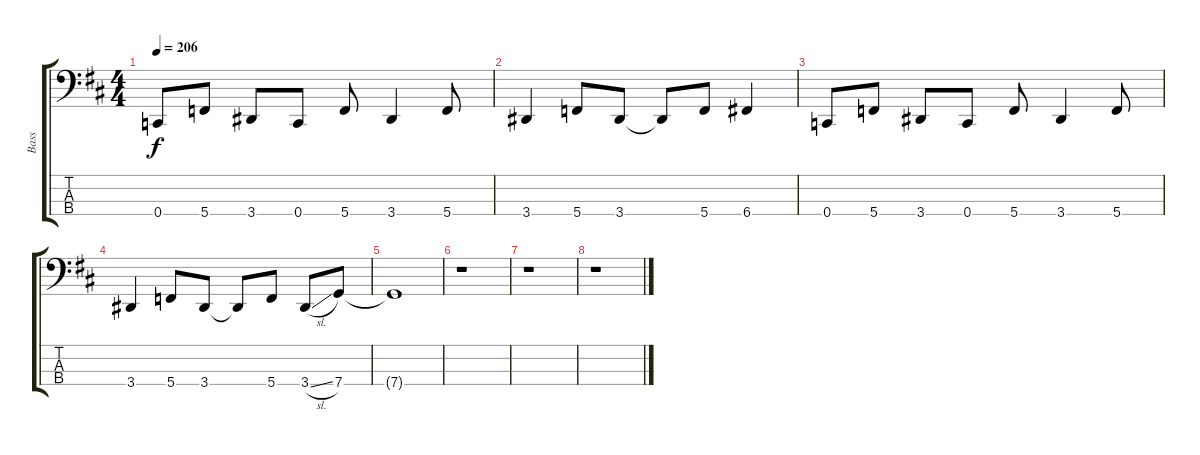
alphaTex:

\track ("Bass" "Bass") {instrument electricbassfinger}
\staff {score tabs}
\tuning (F2 C2 G1 C1) {hide}
\ts (4 4)
\tempo 206
\clef f4
\ks d
0.4.8{dy f} 5.4.8 3.4.8 0.4.8 5.4.8 3.4.4 5.4.8 |
3.4.4 5.4.8 3.4.8 3.4{t}.8 5.4.8 6.4.4 |
0.4.8 5.4.8 3.4.8 0.4.8 5.4.8 3.4.4 5.4.8 |
3.4.4 5.4.8 3.4.8 3.4{t}.8 5.4.8 3.4{sl}.8 7.4.8 |
7.4{t}.1 |
r.1 |
r.1 |
r.1
